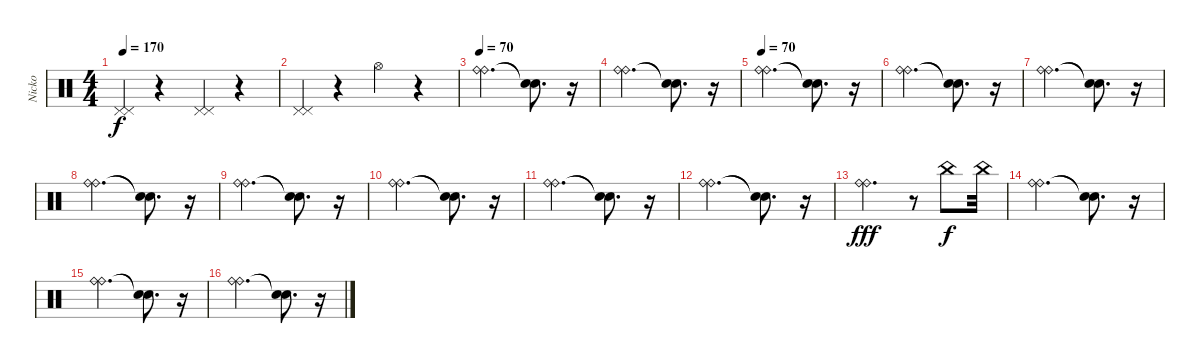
\track ("Nicko" "Nicko") {instrument percussion}
\staff {score}
\articulation defaults
\ts (4 4)
\tempo 170
\clef neutral
\ks c
("Pedal Hi-Hat (hit)" "Pedal Hi-Hat (hit)").4{dy f} r.4 ("Pedal Hi-Hat (hit)" "Pedal Hi-Hat (hit)").4 r.4 |
("Pedal Hi-Hat (hit)" "Pedal Hi-Hat (hit)").4 r.4 "Hi-Hat (open)".4 r.4 |
\tempo 70
("Ride (bell)" "Ride (bell)").2{d} ("Snare (hit)"{t} "Snare (hit)"{t}).8{d} r.16 |
("Ride (bell)" "Ride (bell)").2{d} ("Snare (hit)"{t} "Snare (hit)"{t}).8{d} r.16 |
\tempo 70
("Ride (bell)" "Ride (bell)").2{d} ("Snare (hit)"{t} "Snare (hit)"{t}).8{d} r.16 |
("Ride (bell)" "Ride (bell)").2{d} ("Snare (hit)"{t} "Snare (hit)"{t}).8{d} r.16 |
("Ride (bell)" "Ride (bell)").2{d} ("Snare (hit)"{t} "Snare (hit)"{t}).8{d} r.16 |
("Ride (bell)" "Ride (bell)").2{d} ("Snare (hit)"{t} "Snare (hit)"{t}).8{d} r.16 |
("Ride (bell)" "Ride (bell)").2{d} ("Snare (hit)"{t} "Snare (hit)"{t}).8{d} r.16 |
("Ride (bell)" "Ride (bell)").2{d} ("Snare (hit)"{t} "Snare (hit)"{t}).8{d} r.16 |
("Ride (bell)" "Ride (bell)").2{d} ("Snare (hit)"{t} "Snare (hit)"{t}).8{d} r.16 |
("Ride (bell)" "Ride (bell)").2{d} ("Snare (hit)"{t} "Snare (hit)"{t}).8{d} r.16 |
("Ride (bell)" "Ride (bell)").4{d dy fff} r.8 "China (hit)".8{dy f} "China (hit)".32 |
("Ride (bell)" "Ride (bell)").2{d} ("Snare (hit)"{t} "Snare (hit)"{t}).8{d} r.16 |
("Ride (bell)" "Ride (bell)").2{d} ("Snare (hit)"{t} "Snare (hit)"{t}).8{d} r.16 |
("Ride (bell)" "Ride (bell)").2{d} ("Snare (hit)"{t} "Snare (hit)"{t}).8{d} r.16
